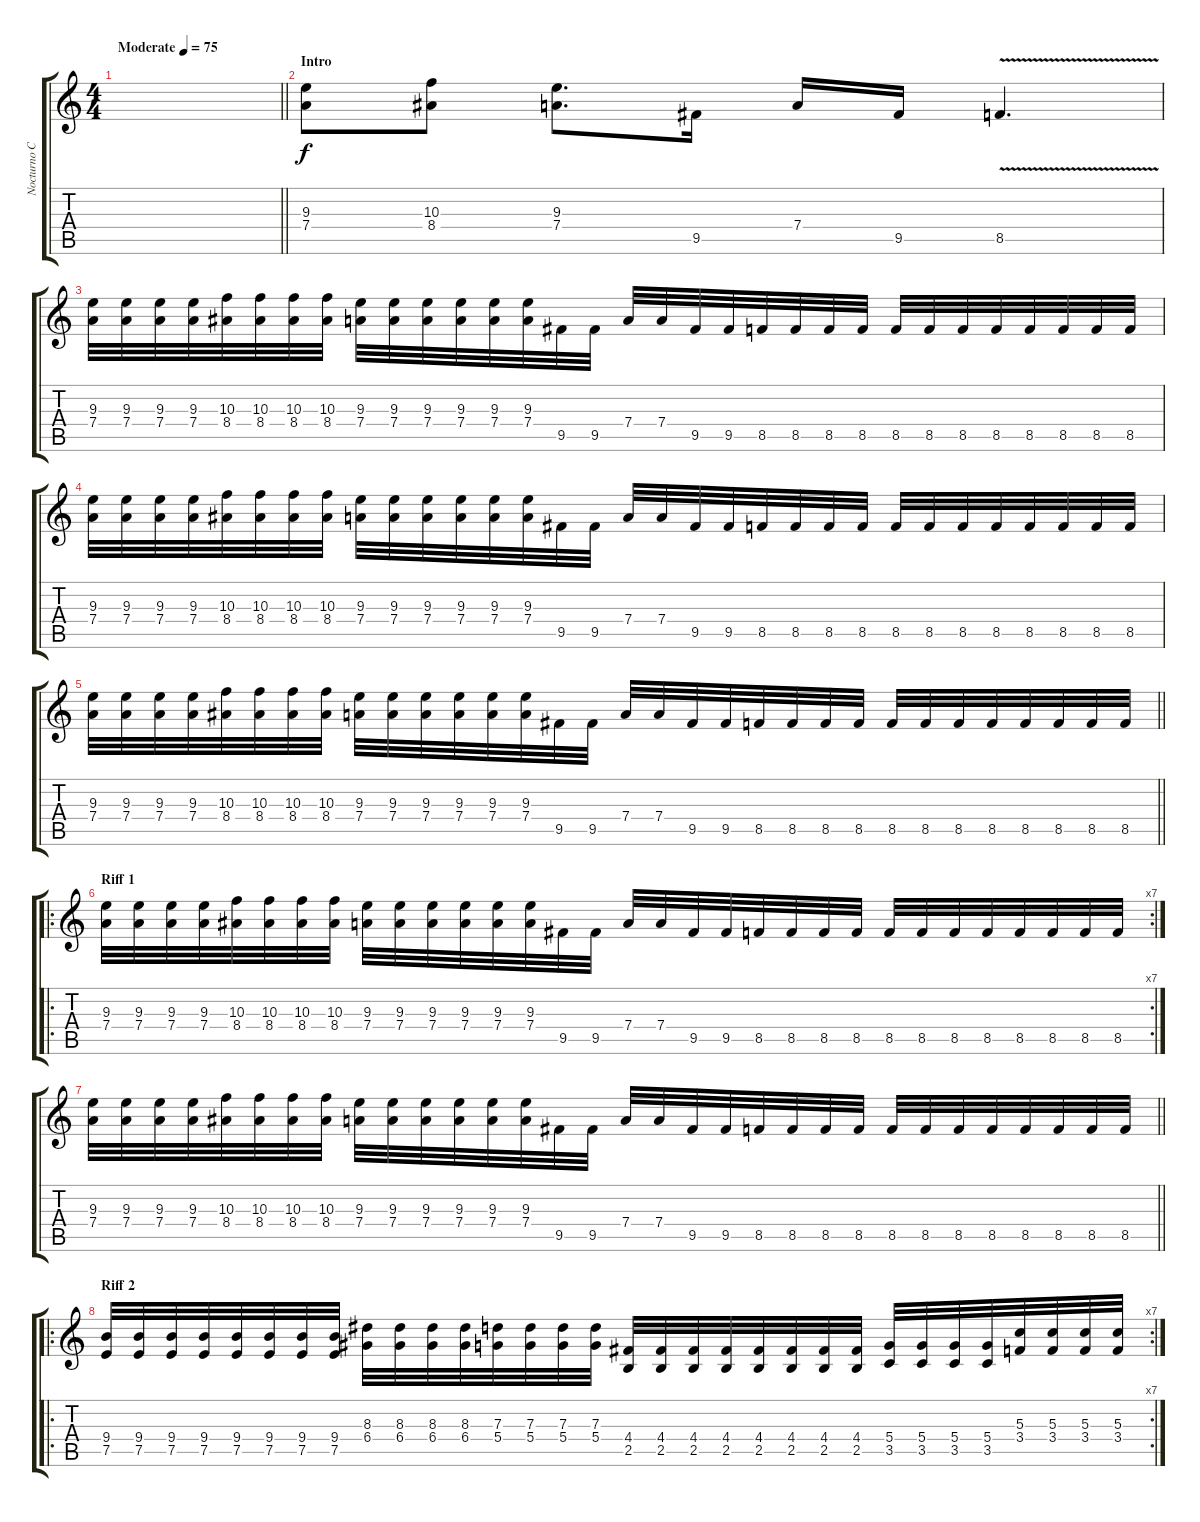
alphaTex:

\track ("Nocturno Culto(Guitar)" "Nocturno C") {instrument distortionguitar}
\staff {score tabs}
\tuning (E4 B3 G3 D3 A2 E2) {hide}
\ts (4 4)
\tempo (75 "Moderate")
\clef g2
\barLineRight lightlight
\ks c
|
\section ("" "Intro")
(9.3 7.4).8 (10.3 8.4).8 (9.3 7.4).8{d} 9.5.16 7.4.16 9.5.16 8.5{v}.4{d} |
(9.3 7.4).32 (9.3 7.4).32 (9.3 7.4).32 (9.3 7.4).32 (10.3 8.4).32 (10.3 8.4).32 (10.3 8.4).32 (10.3 8.4).32 (9.3 7.4).32 (9.3 7.4).32 (9.3 7.4).32 (9.3 7.4).32 (9.3 7.4).32 (9.3 7.4).32 9.5.32 9.5.32 7.4.32 7.4.32 9.5.32 9.5.32 8.5.32 8.5.32 8.5.32 8.5.32 8.5.32 8.5.32 8.5.32 8.5.32 8.5.32 8.5.32 8.5.32 8.5.32 |
(9.3 7.4).32 (9.3 7.4).32 (9.3 7.4).32 (9.3 7.4).32 (10.3 8.4).32 (10.3 8.4).32 (10.3 8.4).32 (10.3 8.4).32 (9.3 7.4).32 (9.3 7.4).32 (9.3 7.4).32 (9.3 7.4).32 (9.3 7.4).32 (9.3 7.4).32 9.5.32 9.5.32 7.4.32 7.4.32 9.5.32 9.5.32 8.5.32 8.5.32 8.5.32 8.5.32 8.5.32 8.5.32 8.5.32 8.5.32 8.5.32 8.5.32 8.5.32 8.5.32 |
\barLineRight lightlight
(9.3 7.4).32 (9.3 7.4).32 (9.3 7.4).32 (9.3 7.4).32 (10.3 8.4).32 (10.3 8.4).32 (10.3 8.4).32 (10.3 8.4).32 (9.3 7.4).32 (9.3 7.4).32 (9.3 7.4).32 (9.3 7.4).32 (9.3 7.4).32 (9.3 7.4).32 9.5.32 9.5.32 7.4.32 7.4.32 9.5.32 9.5.32 8.5.32 8.5.32 8.5.32 8.5.32 8.5.32 8.5.32 8.5.32 8.5.32 8.5.32 8.5.32 8.5.32 8.5.32 |
\ro
\rc 7
\section ("" "Riff 1")
(9.3 7.4).32 (9.3 7.4).32 (9.3 7.4).32 (9.3 7.4).32 (10.3 8.4).32 (10.3 8.4).32 (10.3 8.4).32 (10.3 8.4).32 (9.3 7.4).32 (9.3 7.4).32 (9.3 7.4).32 (9.3 7.4).32 (9.3 7.4).32 (9.3 7.4).32 9.5.32 9.5.32 7.4.32 7.4.32 9.5.32 9.5.32 8.5.32 8.5.32 8.5.32 8.5.32 8.5.32 8.5.32 8.5.32 8.5.32 8.5.32 8.5.32 8.5.32 8.5.32 |
\barLineRight lightlight
(9.3 7.4).32 (9.3 7.4).32 (9.3 7.4).32 (9.3 7.4).32 (10.3 8.4).32 (10.3 8.4).32 (10.3 8.4).32 (10.3 8.4).32 (9.3 7.4).32 (9.3 7.4).32 (9.3 7.4).32 (9.3 7.4).32 (9.3 7.4).32 (9.3 7.4).32 9.5.32 9.5.32 7.4.32 7.4.32 9.5.32 9.5.32 8.5.32 8.5.32 8.5.32 8.5.32 8.5.32 8.5.32 8.5.32 8.5.32 8.5.32 8.5.32 8.5.32 8.5.32 |
\ro
\rc 7
\section ("" "Riff 2")
(9.4 7.5).32 (9.4 7.5).32 (9.4 7.5).32 (9.4 7.5).32 (9.4 7.5).32 (9.4 7.5).32 (9.4 7.5).32 (9.4 7.5).32 (8.3 6.4).32 (8.3 6.4).32 (8.3 6.4).32 (8.3 6.4).32 (7.3 5.4).32 (7.3 5.4).32 (7.3 5.4).32 (7.3 5.4).32 (4.4 2.5).32 (4.4 2.5).32 (4.4 2.5).32 (4.4 2.5).32 (4.4 2.5).32 (4.4 2.5).32 (4.4 2.5).32 (4.4 2.5).32 (5.4 3.5).32 (5.4 3.5).32 (5.4 3.5).32 (5.4 3.5).32 (5.3 3.4).32 (5.3 3.4).32 (5.3 3.4).32 (5.3 3.4).32
